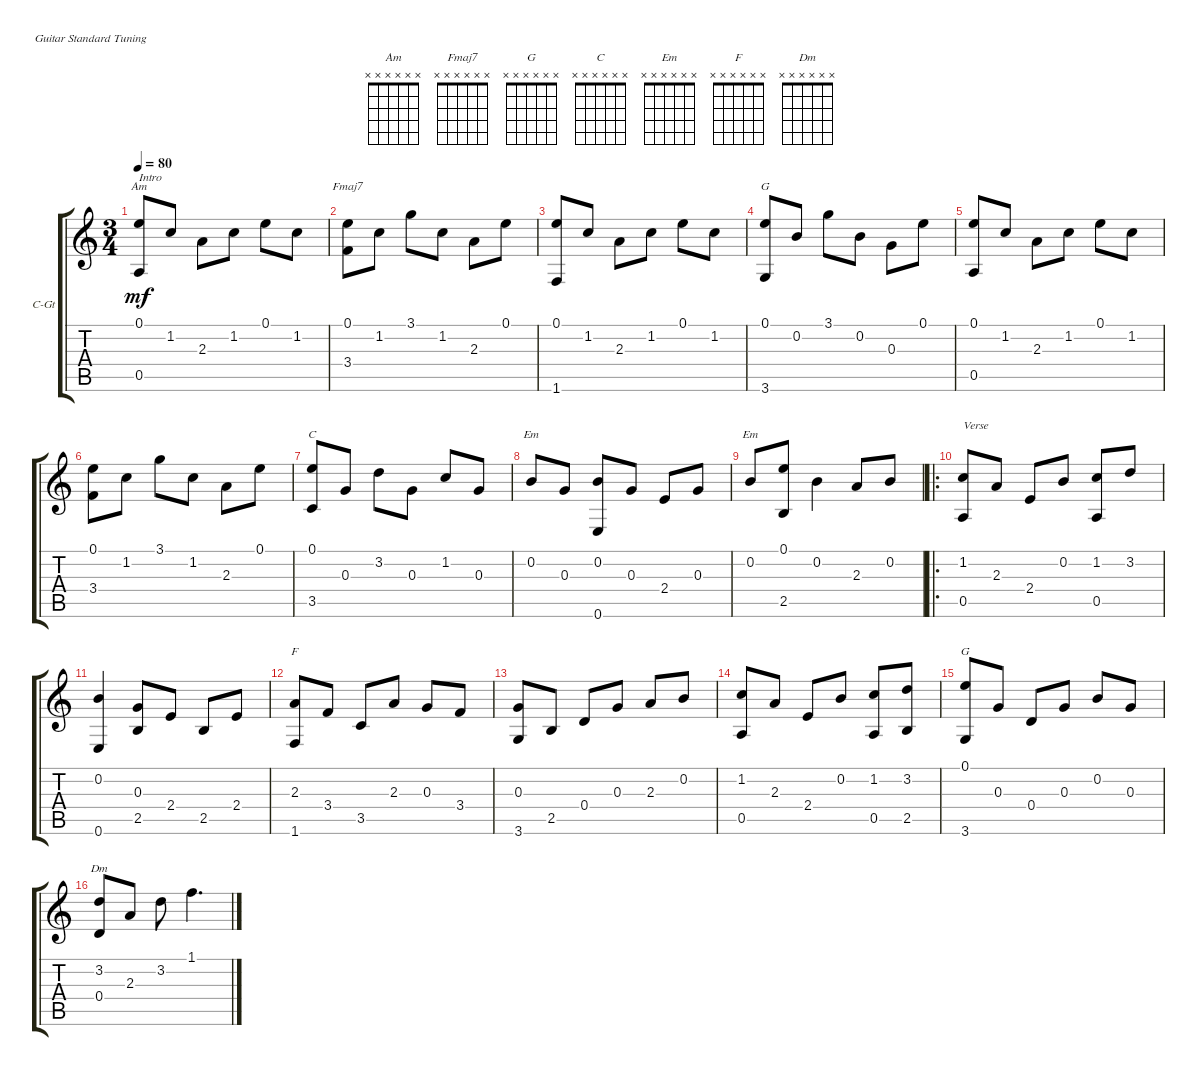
\defaultSystemsLayout 4
\bracketExtendMode groupsimilarinstruments
\firstSystemTrackNameOrientation horizontal
\otherSystemsTrackNameOrientation horizontal
\track ("Classical Guitar" "C-Gt") {instrument acousticguitarsteel}
\staff {score tabs}
\tuning (E4 B3 G3 D3 A2 E2)
\chord ("Am" x x x x x x)
\chord ("Fmaj7" x x x x x x)
\chord ("G" x x x x x x)
\chord ("C" x x x x x x)
\chord ("Em" x x x x x x)
\chord ("F" x x x x x x)
\chord ("Dm" x x x x x x)
\ts (3 4)
\tempo 80
\clef g2
\ks c
(0.1 0.5).8{ch "Am" txt "Intro" dy mf instrument acousticguitarsteel} 1.2.8 2.3.8 1.2.8 0.1.8 1.2.8 |
(0.1 3.4).8{ch "Fmaj7"} 1.2.8 3.1.8 1.2.8 2.3.8 0.1.8 |
(0.1 1.6).8 1.2.8 2.3.8 1.2.8 0.1.8 1.2.8 |
(0.1 3.6).8{ch "G"} 0.2.8 3.1.8 0.2.8 0.3.8 0.1.8 |
(0.1 0.5).8 1.2.8 2.3.8 1.2.8 0.1.8 1.2.8 |
(0.1 3.4).8 1.2.8 3.1.8 1.2.8 2.3.8 0.1.8 |
(0.1 3.5).8{ch "C"} 0.3.8 3.2.8 0.3.8 1.2.8 0.3.8 |
0.2.8{ch "Em"} 0.3.8 (0.2 0.6).8 0.3.8 2.4.8 0.3.8 |
0.2.8{ch "Em"} (0.1 2.5).8 0.2.4 2.3.8 0.2.8 |
\ro
(0.5 1.2).8{txt "Verse"} 2.3.8 2.4.8 0.2.8 (1.2 0.5).8 3.2.8 |
(0.2 0.6).4 (0.3 2.5).8 2.4.8 2.5.8 2.4.8 |
(2.3 1.6).8{ch "F"} 3.4.8 3.5.8 2.3.8 0.3.8 3.4.8 |
(0.3 3.6).8 2.5.8 0.4.8 0.3.8 2.3.8 0.2.8 |
(1.2 0.5).8 2.3.8 2.4.8 0.2.8 (0.5 1.2).8 (2.5 3.2).8 |
(0.1 3.6).8{ch "G"} 0.3.8 0.4.8 0.3.8 0.2.8 0.3.8 |
(3.2 0.4).8{ch "Dm"} 2.3.8 3.2.8 1.1.4{d}
